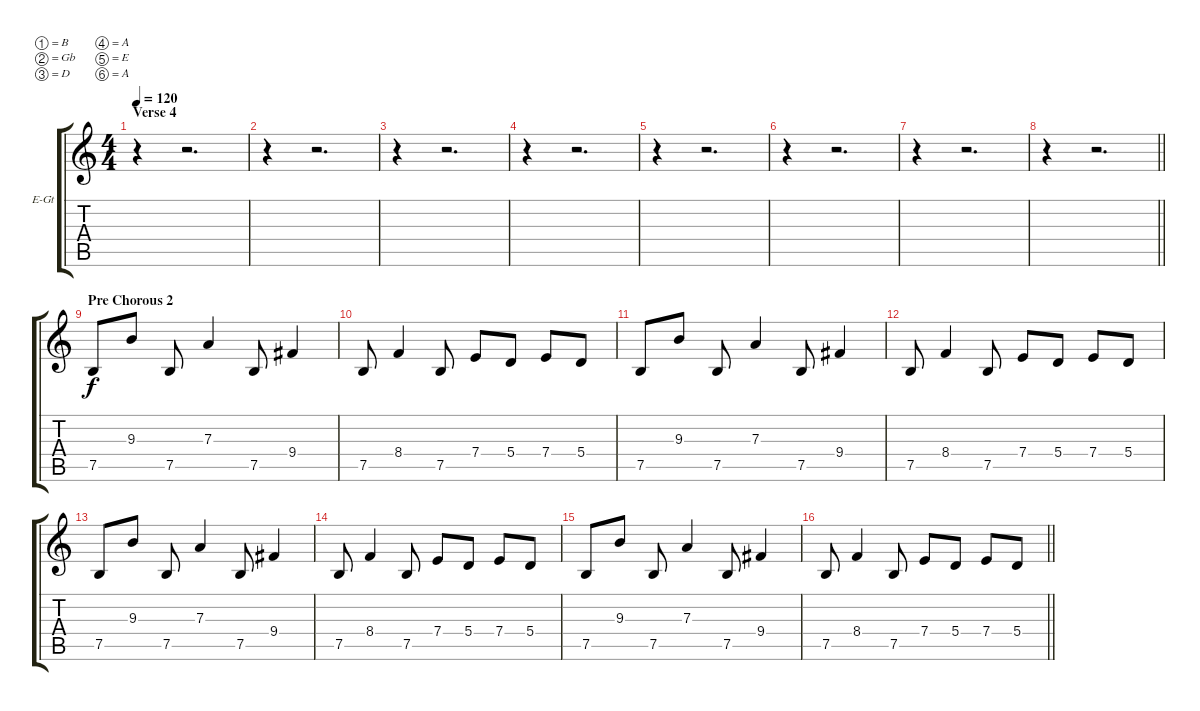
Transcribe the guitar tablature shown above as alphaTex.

\bracketExtendMode groupsimilarinstruments
\firstSystemTrackNameOrientation horizontal
\otherSystemsTrackNameOrientation horizontal
\track ("Clean Gtr. 1" "E-Gt") {instrument electricguitarclean}
\staff {score tabs}
\tuning (B3 Gb3 D3 A2 E2 A1)
\ts (4 4)
\section ("" "Verse 4")
\tempo 120
\clef g2
\ks c
r.4{dy f} r.2{d} |
r.4 r.2{d} |
r.4 r.2{d} |
r.4 r.2{d} |
r.4 r.2{d} |
r.4 r.2{d} |
r.4 r.2{d} |
\barLineRight lightlight
r.4 r.2{d} |
\section ("" "Pre Chorous 2")
7.5.8 9.3.8 7.5.8 7.3.4 7.5.8 9.4.4 |
7.5.8 8.4.4 7.5.8 7.4.8 5.4.8 7.4.8 5.4.8 |
7.5.8 9.3.8 7.5.8 7.3.4 7.5.8 9.4.4 |
7.5.8 8.4.4 7.5.8 7.4.8 5.4.8 7.4.8 5.4.8 |
7.5.8 9.3.8 7.5.8 7.3.4 7.5.8 9.4.4 |
7.5.8 8.4.4 7.5.8 7.4.8 5.4.8 7.4.8 5.4.8 |
7.5.8 9.3.8 7.5.8 7.3.4 7.5.8 9.4.4 |
\barLineRight lightlight
7.5.8 8.4.4 7.5.8 7.4.8 5.4.8 7.4.8 5.4.8
